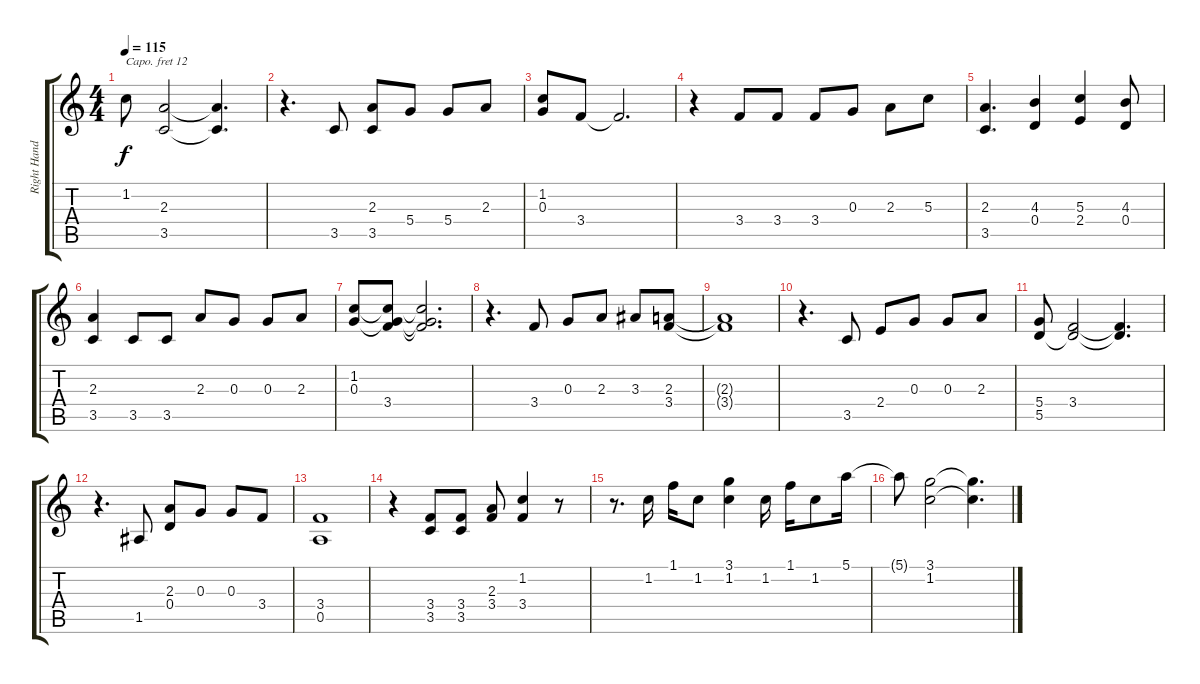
\track ("Right Hand" "Right Hand") {instrument acousticgrandpiano}
\staff {score tabs}
\capo 12
\tuning (E4 B3 G3 D3 A2 E2) {hide}
\ts (4 4)
\tempo 115
\clef g2
\ks c
1.2{t}.8{dy f} (2.3 3.5).2 (2.3{t} 3.5{t}).4{d} |
r.4{d} 3.5.8 (2.3 3.5).8 5.4.8 5.4.8 2.3.8 |
(1.2 0.3).8 3.4.8 3.4{t}.2{d} |
r.4 3.4.8 3.4.8 3.4.8 0.3.8 2.3.8 5.3.8 |
(2.3 3.5).4{d} (4.3 0.4).4 (5.3 2.4).4 (4.3 0.4).8 |
(2.3 3.5).4 3.5.8 3.5.8 2.3.8 0.3.8 0.3.8 2.3.8 |
(1.2 0.3).8 (1.2{t} 0.3{t} 3.4).8 (1.2{t} 0.3{t} 3.4{t}).2{d} |
r.4{d} 3.4.8 0.3.8 2.3.8 3.3.8 (2.3 3.4).8 |
(2.3{t} 3.4{t}).1 |
r.4{d} 3.5.8 2.4.8 0.3.8 0.3.8 2.3.8 |
(5.4 5.5).8 (3.4 5.5{t}).2 (3.4{t} 5.5{t}).4{d} |
r.4{d} 1.5.8 (2.3 0.4).8 0.3.8 0.3.8 3.4.8 |
(3.4 0.5).1 |
r.4 (3.4 3.5).8 (3.4 3.5).8 (2.3 3.4).8 (1.2 3.4).4 r.8 |
r.8{d} 1.2.16 1.1.16 1.2.8 (3.1 1.2).4 1.2.16 1.1.16 1.2.8 5.1.16 |
5.1{t}.8 (3.1 1.2).2 (3.1{t} 1.2{t}).4{d}
